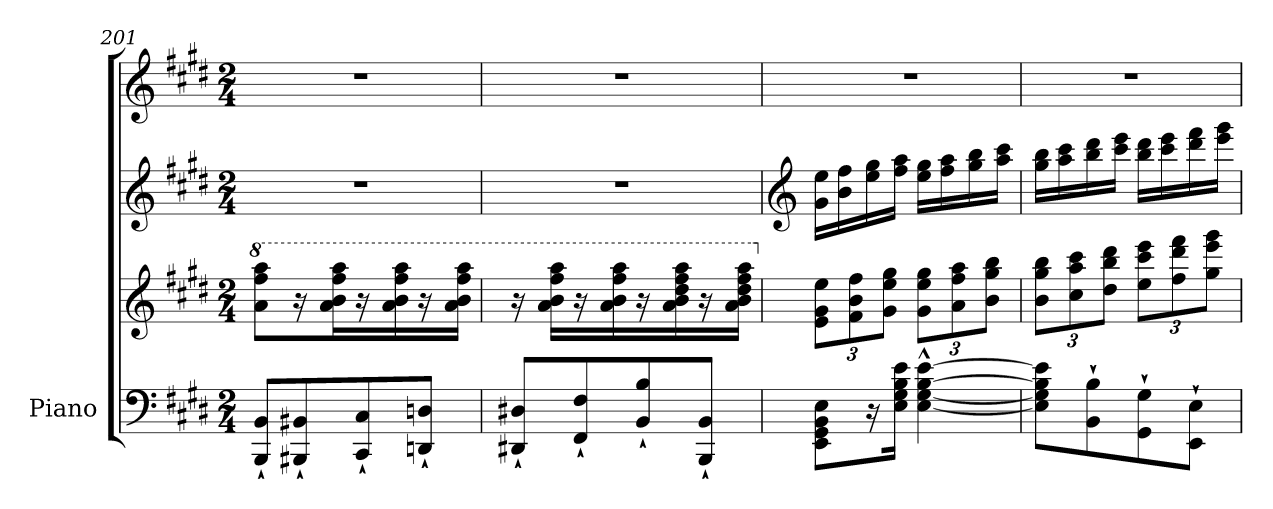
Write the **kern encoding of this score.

**kern	**kern	**kern	**kern
*part1	*part1	*part1	*part1
*staff4	*staff3	*staff2	*staff1
*I"Piano	*	*	*
*I'Pno.	*	*	*
!!LO:LB:g=z
*clefF4	*clefG2	*clefG2	*clefG2
*k[f#c#g#d#]	*k[f#c#g#d#]	*k[f#c#g#d#]	*k[f#c#g#d#]
*M2/4	*M2/4	*M2/4	*M2/4
*	*8va	*	*
=201	=201	=201	=201
8BBB/` 8BB/`L	8aa\ 8fff#\ 8aaa\L	2r	2r
8BBB#X/` 8BB#X/`	16r	.	.
.	16aa\ 16bb\ 16fff#\ 16aaa\L	.	.
8CC#/` 8C#/`	16r	.	.
.	16aa\ 16bb\ 16fff#\ 16aaa\	.	.
8DDn/` 8Dn/`J	16r	.	.
.	16aa\ 16bb\ 16fff#\ 16aaa\JJ	.	.
=202	=202	=202	=202
8DD#X/` 8D#X/`L	16r	2r	2r
.	16aa\ 16bb\ 16fff#\ 16aaa\LL	.	.
8FF#/` 8F#/`	16r	.	.
.	16aa\ 16bb\ 16fff#\ 16aaa\	.	.
8BB/` 8B/`	16r	.	.
.	16aa\ 16bb\ 16ddd#\ 16fff#\ 16aaa\	.	.
8BBB/` 8BB/`J	16r	.	.
.	16aa\ 16bb\ 16ddd#\ 16fff#\ 16aaa\JJ	.	.
=203	=203	=203	=203
*	*	*clefG2	*
*	*X8va	*	*
*	*Xbrackettup	*	*
8EE\ 8GG#\ 8BB\ 8E\L	12e\ 12g#\ 12ee\L	16g#\ 16ee\LL	2r
.	.	16b\ 16ff#\	.
.	12f#\ 12b\ 12ff#\	.	.
16r	.	16ee\ 16gg#\	.
.	12g#\ 12ee\ 12gg#\J	.	.
16E\ 16G#\ 16B\ 16e\Jk	.	16ff#\ 16aa\JJ	.
[4E\^^ [4G#\^^ [4B\^^ [4e\^^	12g#\ 12ee\ 12gg#\L	16ee\ 16gg#\LL	.
.	.	16ff#\ 16aa\	.
.	12a\ 12ff#\ 12aa\	.	.
.	.	16gg#\ 16bb\	.
.	12b\ 12gg#\ 12bb\J	.	.
.	.	16aa\ 16ccc#\JJ	.
=204	=204	=204	=204
8E\] 8G#\] 8B\] 8e\]L	12b\ 12gg#\ 12bb\L	16gg#\ 16bb\LL	2r
.	.	16aa\ 16ccc#\	.
.	12cc#\ 12aa\ 12ccc#\	.	.
8BB\` 8B\`	.	16bb\ 16ddd#\	.
.	12dd#\ 12bb\ 12ddd#\J	.	.
.	.	16ccc#\ 16eee\JJ	.
8GG#\` 8G#\`	12ee\ 12ccc#\ 12eee\L	16bb\ 16ddd#\LL	.
.	.	16ccc#\ 16eee\	.
.	12ff#\ 12ddd#\ 12fff#\	.	.
8EE\` 8E\`J	.	16ddd#\ 16fff#\	.
.	12gg#\ 12eee\ 12ggg#\J	.	.
.	.	16eee\ 16ggg#\JJ	.
=	=	=	=
*-	*-	*-	*-
